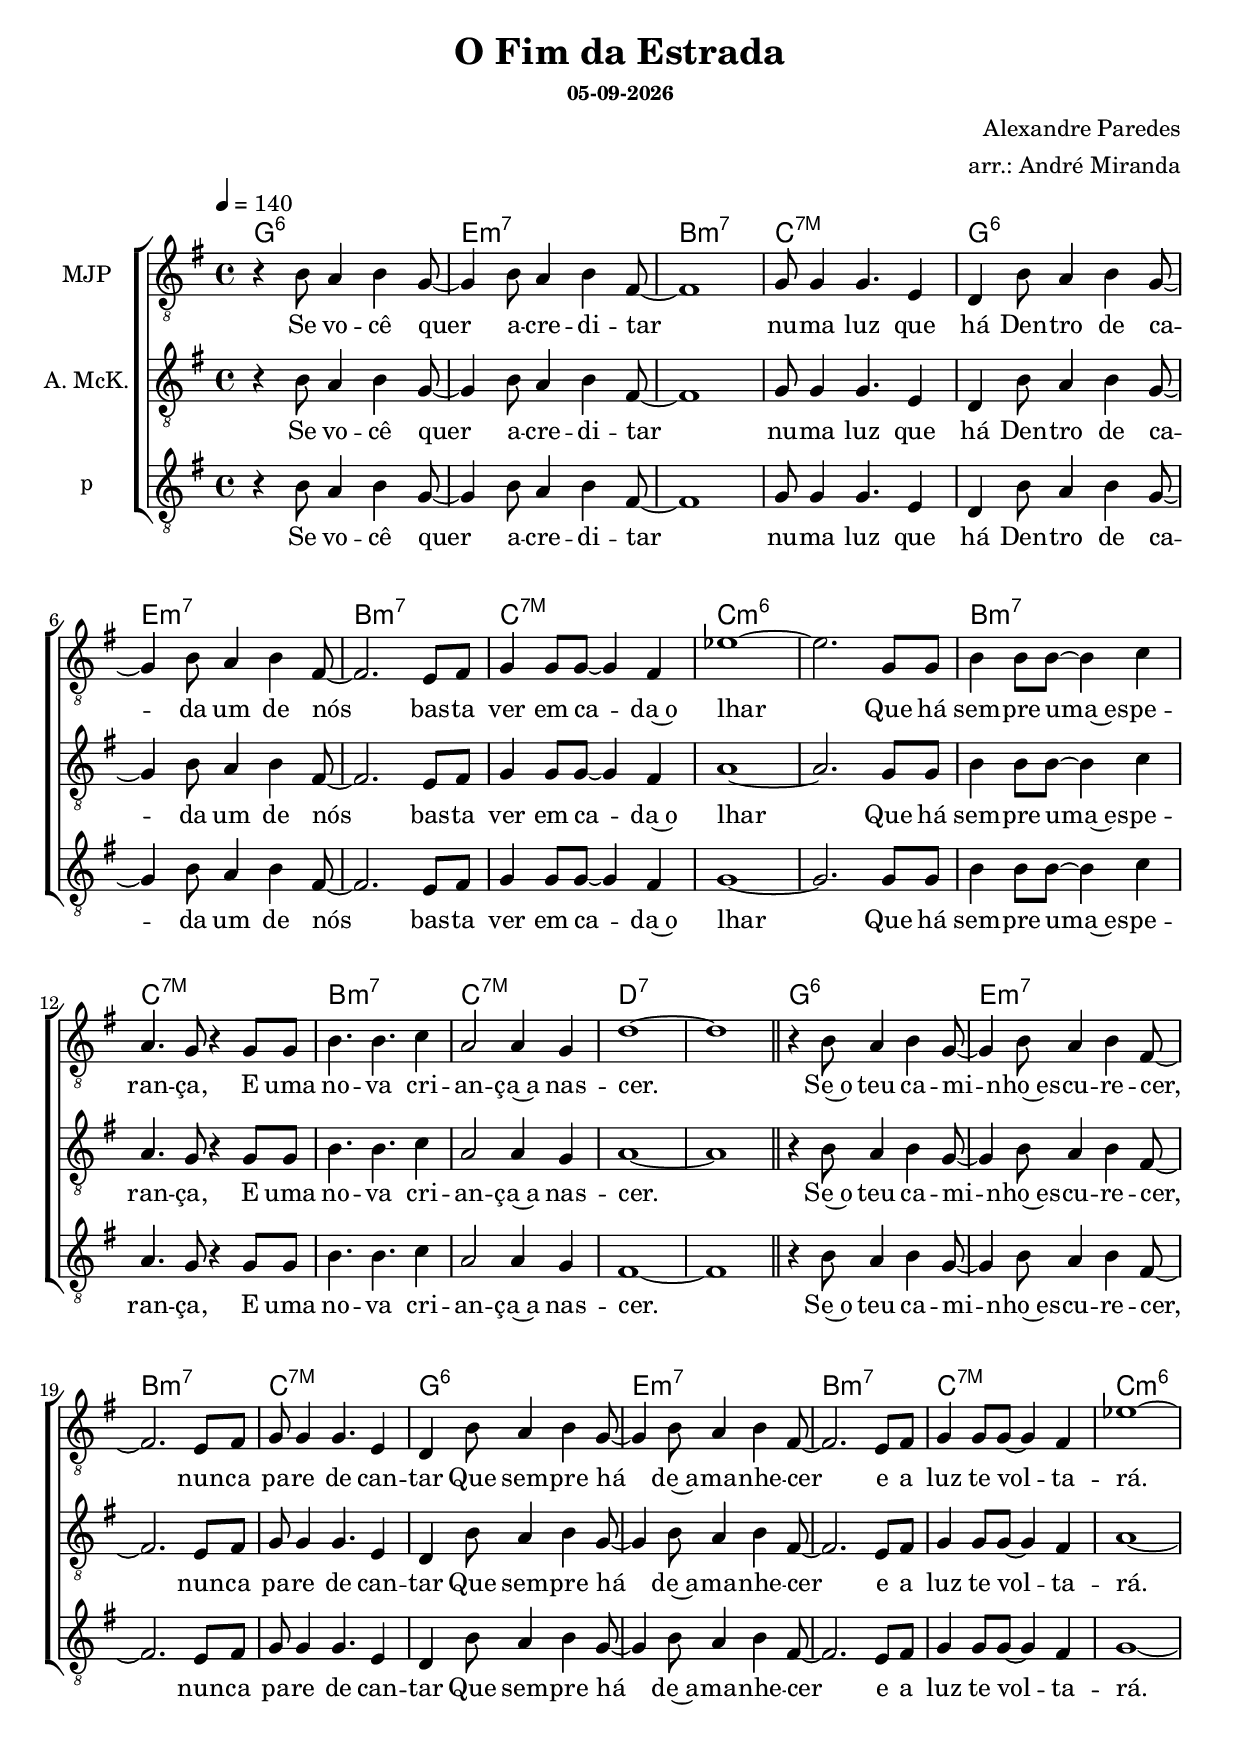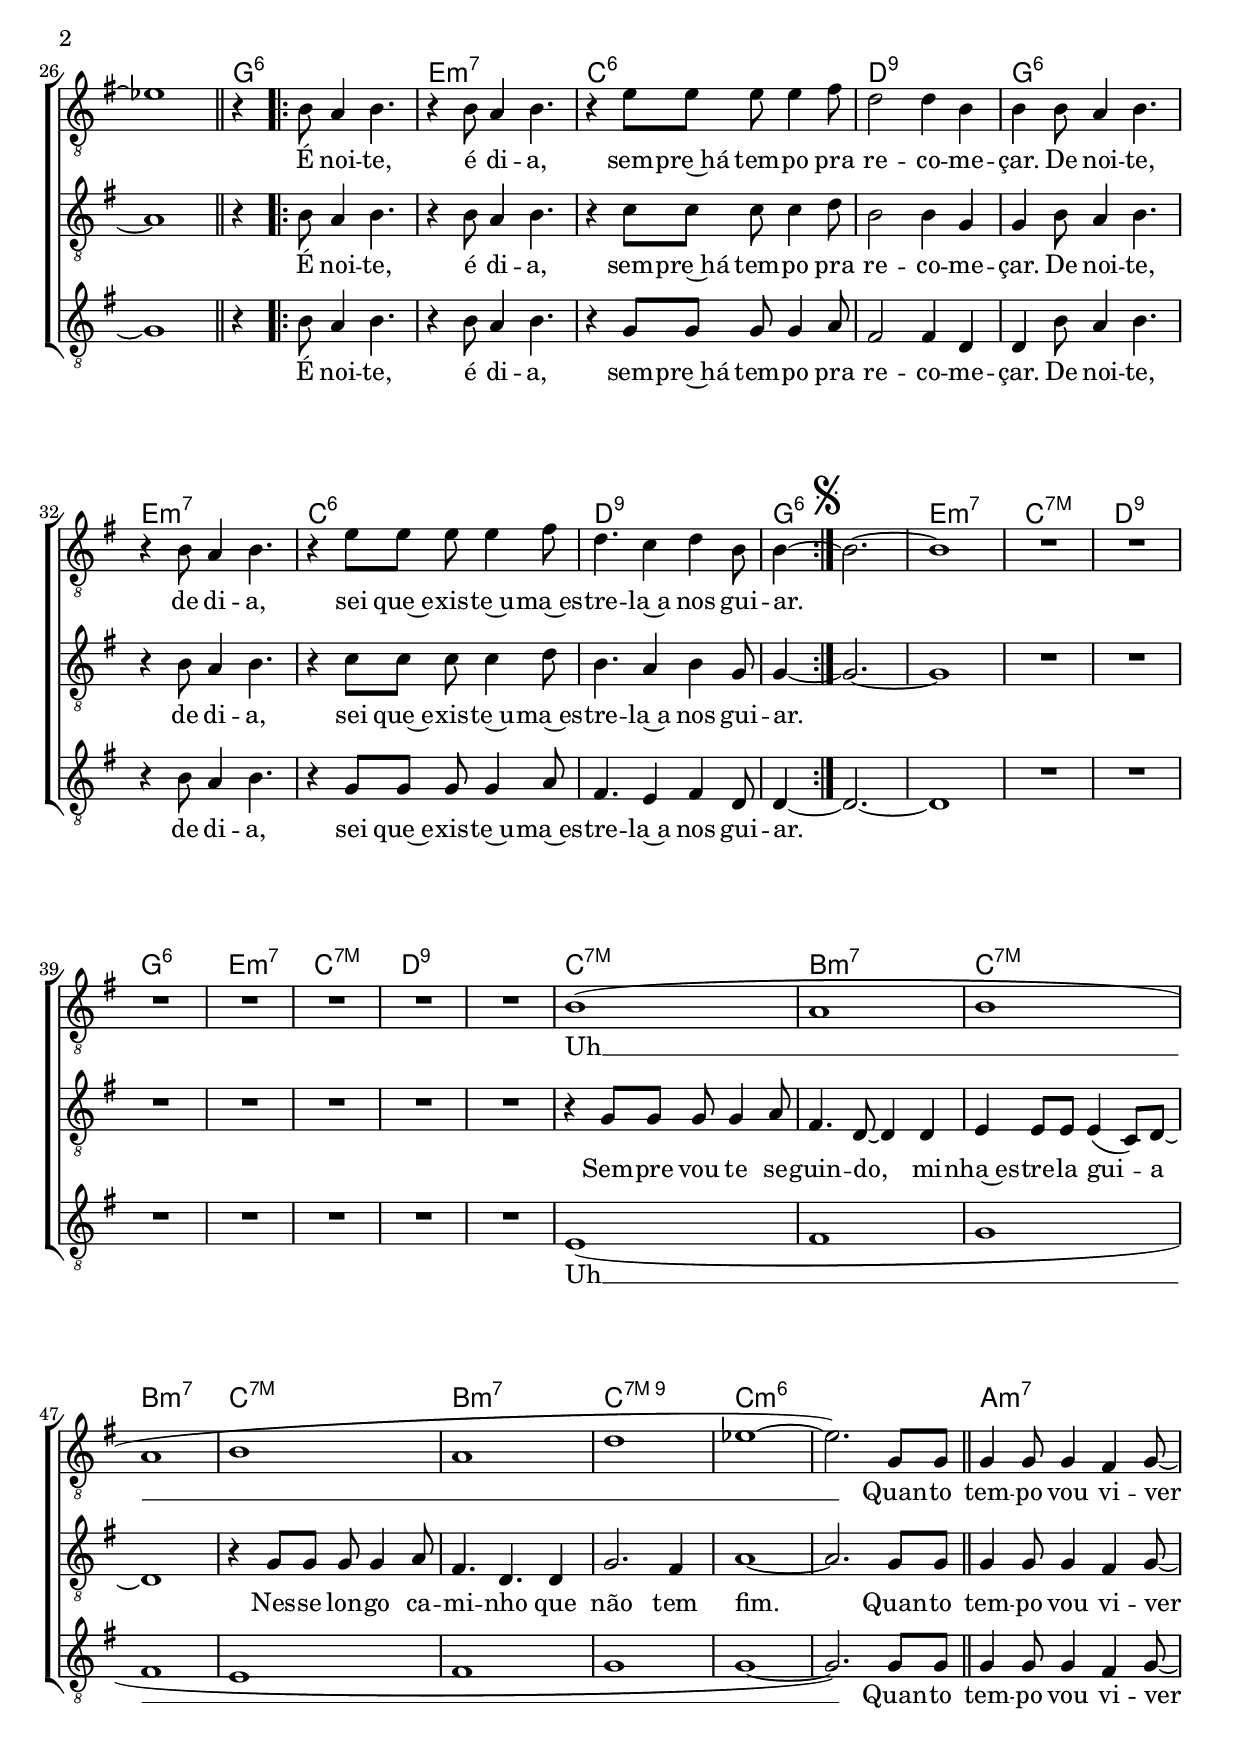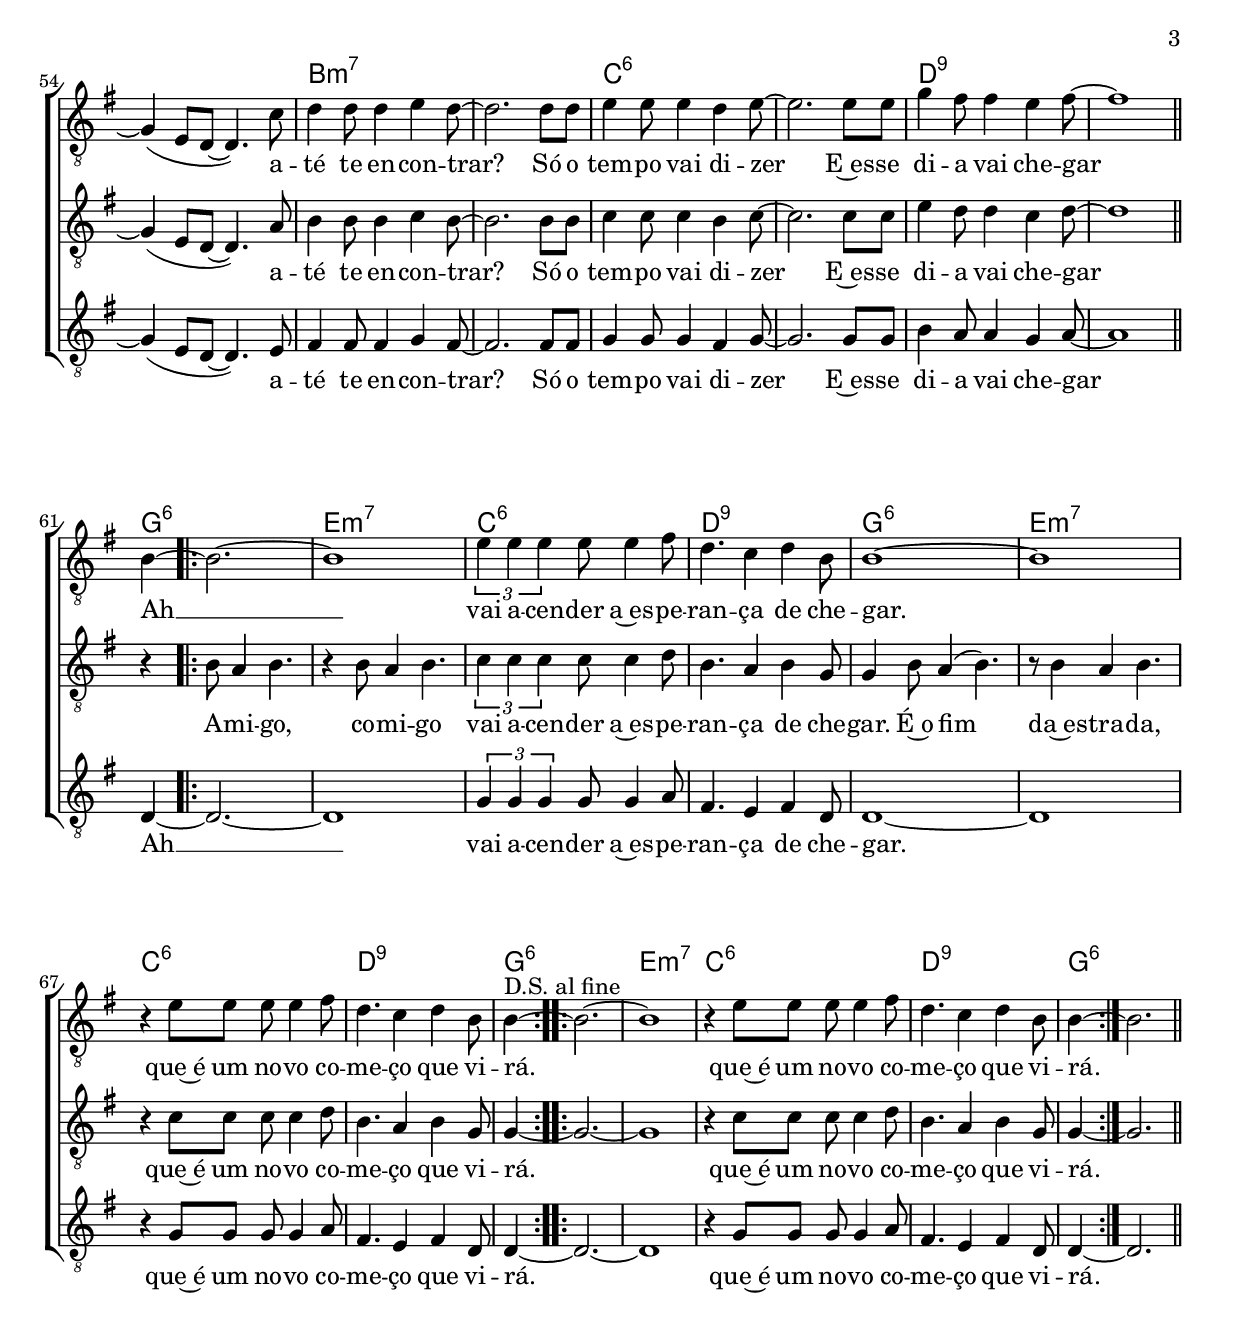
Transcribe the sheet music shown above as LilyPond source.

\version "2.16.2"

%\pointAndClickOff
% first, define a variable to hold the formatted date:
date = #(strftime "%d-%m-%Y" (localtime (current-time)))

\header {
  title = "O Fim da Estrada"
  composer = "Alexandre Paredes"
  arranger = "arr.: André Miranda"
  subsubtitle = \date
}

global = {
  \clef "treble_8"
  \key g \major
  \time 4/4
  \tempo 4 = 140
}

harmonia = \chordmode {
  \set majorSevenSymbol = \markup { 7M }
  
  % Primeira estrofe
  g1:6 e:m7 b:m7 c:maj7
  g1:6 e:m7 b:m7 c:maj7  \repeat percent 2 {c:m6}
  b:m7 c:maj7 b:m7 c:maj7 \repeat percent 2 {d:7}
  
  % Segunda estrofe
  g1:6 e:m7 b:m7 c:maj7
  g1:6 e:m7 b:m7 c:maj7 \repeat percent 2 {c:m6}
  
  % Refrão 1
  g:6 e:m7 c:6 d:7.9
  g:6 e:m7 c:6 d:7.9 g:6
  e:m7 c:maj7 d:7.9 g:6
  e:m7 c:maj7 \repeat percent 2 {d:7.9}
  
  % Interlúdio 1
  c:maj7 b:m7 c:maj7 b:m7
  c:maj7 b:m7 c:maj7.9 \repeat percent 2 {c:m6}
  
  % Interlúdio 2
  \repeat percent 2 {a:m7} \repeat percent 2 {b:m7} \repeat percent 2 {c:6} \repeat percent 2 {d:7.9}
  
  % Refrão 2
  g:6 e:m7 c:6 d:7.9
  g:6 e:m7 c:6 d:7.9 g:6 e:m7 c:6 d:7.9 g:6
}

melodia = \relative c' {
  
  
  % Primeira estrofe
  r4 b8 a4 b g8~ | g4 b8 a4 b fis8~ | fis1 |
  g8 g4 g4. e4 | 
  
  d4 b'8 a4 b g8~ | g4 b8 a4 b fis8~ | fis2. e8 fis | 
  g4 g8 g~ g4 fis | ees'1~ | ees2. g,8 g |
  
  b4 b8 b~ b4 c | a4. g8 r4 g8 g | b4. b c4 | a2 a4 g4 | d'1~ | d \bar "||"
  
  % Segunda estrofe
  r4 b8 a4 b g8~ | g4 b8 a4 b fis8~ | fis2. e8 fis | 
  g g4 g4. e4 | 
  
  d4 b'8 a4 b g8~ | g4 b8 a4 b fis8~ | fis2. e8 fis | 
  g4 g8 g~ g4 fis | ees'1~ | ees \bar "||"
  
  % Refrão 1
  r4 \repeat volta 2 { b8 a4 b4. | r4 b8 a4 b4. | r4 e8 e e e4 fis8 | d2 d4 b | 
  b4 b8 a4 b4. | r4 b8 a4 b4. | r4 e8 e e e4 fis8 | d4. c4 d b8 | 
  b4~ }  \mark \markup { \musicglyph #"scripts.segno" }
  b2.~ | b1 |
    
  \compressFullBarRests  
  R1*7
    
  % Interlúdio, parte 1
  b1( | a | b | a | b | a | d | ees~ | ees2.) g,8 g \bar "||"
  
  % Interlúdio, parte 2
  g4 g8 g4 fis g8~ | g4( e8 d~ d4.) c'8 | d4 d8 d4 e d8~ | d2. d8 d | e4 e8 e4 d e8~ |
  e2. e8 e | g4 fis8 fis4 e fis8~ | fis1 \bar "||"
    
  % Refrão 2
  b,4~ \repeat volta 2 { b2.~ | b1 | \times 2/3 { e4 e e } e8 e4 fis8 | d4. c4 d b8 | 
  b1~ | b | r4 e8 e e e4 fis8 | d4. c4 d b8 | 
  <>^\markup { D.S. al fine }
  b4~ } \repeat volta 2 { b2.~ |
    b1 | r4 e8 e e e4 fis8 | d4. c4 d b8 | b4~ } b2. |
  \bar "||"
}

melodialetra = \lyricmode {
  Se vo -- cê quer a -- cre -- di -- tar nu -- ma luz que há
Den -- tro de ca -- da um de nós bas -- ta ver em ca -- da~o lhar
Que há sem -- pre uma~es -- pe -- ran -- ça,
E uma no -- va cri -- an -- ça~a nas -- cer.
Se~o teu ca -- mi -- nho~es -- cu -- re -- cer, nun -- ca pa -- re de can -- tar
Que sem -- pre há de~a -- ma -- nhe -- cer e a luz te vol -- ta -- rá.

É noi -- te,  é di -- a,  sem -- pre~há tem -- po pra re -- co -- me -- çar.
De noi -- te,  de di -- a,  sei que~e -- xis -- te~u -- ma~es -- tre -- la~a nos gui -- ar.

Uh __
Quan -- to tem -- po vou vi -- ver a -- té te en -- con -- trar?
Só o tem -- po vai di -- zer
E~es -- se di -- a vai che -- gar

Ah __  vai a -- cen -- der a~es -- pe -- ran -- ça de che -- gar.
que~é um no -- vo co -- me -- ço que vi -- rá.

que~é um no -- vo co -- me -- ço que vi -- rá.

}

vozeum = \relative c' {
  
  % checar necessidade das pausas
  
  % Primeira estrofe
  r4 b8 a4 b g8~ | g4 b8 a4 b fis8~ | fis1 |
  g8 g4 g4. e4 | 
  
  d4 b'8 a4 b g8~ | g4 b8 a4 b fis8~ | fis2. e8 fis | 
  g4 g8 g~ g4 fis | a1~ | a2. g8 g |
  
  b4 b8 b~ b4 c | a4. g8 r4 g8 g | b4. b c4 | a2 a4 g4 | a1~ | a \bar "||"
  
  % Segunda estrofe
  r4 b8 a4 b g8~ | g4 b8 a4 b fis8~ | fis2. e8 fis | 
  g g4 g4. e4 | 
  
  d4 b'8 a4 b g8~ | g4 b8 a4 b fis8~ | fis2. e8 fis | 
  g4 g8 g~ g4 fis | a1~ | a \bar "||"
  
  % Refrão 1
  r4 \repeat volta 2 { b8 a4 b4. | r4 b8 a4 b4. | r4 c8 c c c4 d8 | b2 b4 g | 
  g4 b8 a4 b4. | r4 b8 a4 b4. | r4 c8 c c c4 d8 | b4. a4 b g8 | 
  g4~ } g2.~ | g1 |
  
  \compressFullBarRests
  R1*7
    
  % Interlúdio, parte 1
  r4 g8 g g g4 a8 | fis4. d8~ d4 d | e4 e8 e e4( c8) d8~ | d1 |
  r4 g8 g g g4 a8 | fis4. d d4 | g2. fis4 | a1~ | a2. g8 g \bar "||"
  
  % Interlúdio, parte 2
  g4 g8 g4 fis g8~ | g4( e8 d~ d4.) a'8 | b4 b8 b4 c b8~ | b2. b8 b | c4 c8 c4 b c8~ |
  c2. c8 c | e4 d8 d4 c d8~ | d1 \bar "||"
    
  % Refrão 2
  r4 \repeat volta 2 { b8 a4 b4. | r4 b8 a4 b4. | \times 2/3 { c4 c c } c8 c4 d8 | b4. a4 b g8 | 
  g4 b8 a4( b4.) | r8 b4 a b4. | r4 c8 c c c4 d8 | b4. a4 b g8 | 
  g4~ } \repeat volta 2 { g2.~ |
  g1 |
  r4 c8 c c c4 d8 | b4. a4 b g8 | g4~ } g2.
  \bar "||"

}

vozeumletra = \lyricmode {
  Se vo -- cê quer a -- cre -- di -- tar nu -- ma luz que há
Den -- tro de ca -- da um de nós bas -- ta ver em ca -- da~o lhar
Que há sem -- pre uma~es -- pe -- ran -- ça,
E uma no -- va cri -- an -- ça~a nas -- cer.
Se~o teu ca -- mi -- nho~es -- cu -- re -- cer, nun -- ca pa -- re de can -- tar
Que sem -- pre há de~a -- ma -- nhe -- cer e a luz te vol -- ta -- rá.

É noi -- te,  é di -- a,  sem -- pre~há tem -- po pra re -- co -- me -- çar.
De noi -- te,  de di -- a,  sei que~e -- xis -- te~u -- ma~es -- tre -- la~a nos gui -- ar.

Sem -- pre vou te se -- guin -- do, mi -- nha~es -- tre -- la gui -- a
Nes -- se lon -- go ca -- mi -- nho que não tem fim.
Quan -- to tem -- po vou vi -- ver a -- té te en -- con -- trar?
Só o tem -- po vai di -- zer
E~es -- se di -- a vai che -- gar

A -- mi -- go,  co -- mi -- go vai a -- cen -- der a~es -- pe -- ran -- ça de che -- gar.
É~o fim da~es -- tra -- da,  que~é um no -- vo co -- me -- ço que vi -- rá.

que~é um no -- vo co -- me -- ço que vi -- rá.

}

vozedois = \relative c' {
  
  % checar necessidade das pausas
  
  % Primeira estrofe
  r4 b8 a4 b g8~ | g4 b8 a4 b fis8~ | fis1 |
  g8 g4 g4. e4 | 
  
  d4 b'8 a4 b g8~ | g4 b8 a4 b fis8~ | fis2. e8 fis | 
  g4 g8 g~ g4 fis | g1~ | g2. g8 g |
  
  b4 b8 b~ b4 c | a4. g8 r4 g8 g | b4. b c4 | a2 a4 g4 | fis1~ | fis \bar "||"
  
  % Segunda estrofe
  r4 b8 a4 b g8~ | g4 b8 a4 b fis8~ | fis2. e8 fis | 
  g g4 g4. e4 | 
  
  d4 b'8 a4 b g8~ | g4 b8 a4 b fis8~ | fis2. e8 fis | 
  g4 g8 g~ g4 fis | g1~ | g \bar "||"
  
  % Refrão 1
  r4 \repeat volta 2 { b8 a4 b4. | r4 b8 a4 b4. | r4 g8 g g g4 a8 | fis2 fis4 d | 
  d4 b'8 a4 b4. | r4 b8 a4 b4. | r4 g8 g g g4 a8 | fis4. e4 fis d8 | 
  d4~ } d2.~ | d1 |
  
  \compressFullBarRests
  R1*7
    
  % Interlúdio, parte 1
  e1( | fis | g | fis | e | fis | g | g~ | g2.) g8 g \bar "||"
  
  % Interlúdio, parte 2
  g4 g8 g4 fis g8~ | g4( e8 d~ d4.) e8 | fis4 fis8 fis4 g fis8~ | fis2. fis8 fis | g4 g8 g4 fis g8~ |
  g2. g8 g | b4 a8 a4 g a8~ | a1 \bar "||"
    
  % Refrão 2
  d,4~ \repeat volta 2 { d2.~ | d1 | \times 2/3 { g4 g g } g8 g4 a8 | fis4. e4 fis d8 | 
  d1~ | d | r4 g8 g g g4 a8 | fis4. e4 fis d8 | 
  d4~ } \repeat volta 2 { d2.~ 
  d1 |
  r4 g8 g g g4 a8 | fis4. e4 fis d8 | d4~ } d2. |
  \bar "||"

}

vozedoisletra = \lyricmode {
  Se vo -- cê quer a -- cre -- di -- tar nu -- ma luz que há
Den -- tro de ca -- da um de nós bas -- ta ver em ca -- da~o lhar
Que há sem -- pre uma~es -- pe -- ran -- ça,
E uma no -- va cri -- an -- ça~a nas -- cer.
Se~o teu ca -- mi -- nho~es -- cu -- re -- cer, nun -- ca pa -- re de can -- tar
Que sem -- pre há de~a -- ma -- nhe -- cer e a luz te vol -- ta -- rá.

É noi -- te,  é di -- a,  sem -- pre~há tem -- po pra re -- co -- me -- çar.
De noi -- te,  de di -- a,  sei que~e -- xis -- te~u -- ma~es -- tre -- la~a nos gui -- ar.

Uh __
Quan -- to tem -- po vou vi -- ver a -- té te en -- con -- trar?
Só o tem -- po vai di -- zer
E~es -- se di -- a vai che -- gar

Ah __ vai a -- cen -- der a~es -- pe -- ran -- ça de che -- gar.
que~é um no -- vo co -- me -- ço que vi -- rá.

que~é um no -- vo co -- me -- ço que vi -- rá.

}

\score {
  \new ChoirStaff <<
    \new ChordNames {
      \harmonia
    }
      
    \new Staff <<
      \new Voice = "melodia" <<
        \global
        \melodia
      >>
      \lyricsto "melodia" \new Lyrics \melodialetra
 
      \set Staff.midiInstrument = #"acoustic grand"
      \set Staff.instrumentName = #"MJP"
    >>

    \new Staff <<
      \new Voice = "vozeum" <<
        \global
        \vozeum
      >>
      \lyricsto "vozeum" \new Lyrics \vozeumletra
      \set Staff.midiInstrument = #"acoustic grand"
      \set Staff.instrumentName = #"A. McK."
    >>
    
    \new Staff <<
      \new Voice = "vozedois" <<
        \global
        \vozedois
      >>
      \lyricsto "vozedois" \new Lyrics \vozedoisletra
      \set Staff.midiInstrument = #"acoustic grand"
      \set Staff.instrumentName = #"p"
    >>
    
  >>
  \layout {}
  \midi {}
}